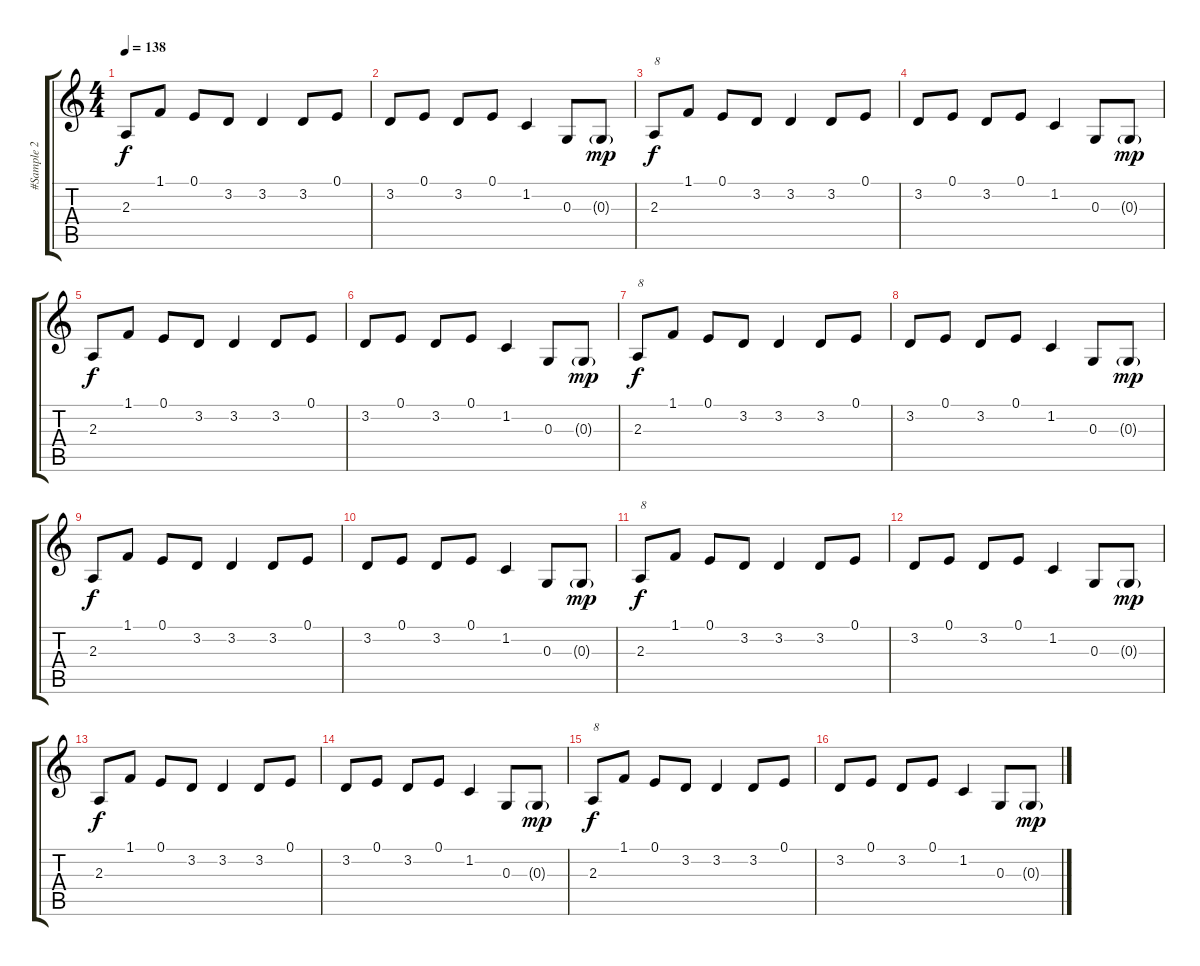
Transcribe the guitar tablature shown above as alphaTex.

\track ("#Sample 2" "#Sample 2") {instrument pad7halo}
\staff {score tabs}
\tuning (E4 B3 G3 D3 A2 E2) {hide}
\ts (4 4)
\tempo 138
\clef g2
\ks c
2.3.8{dy f} 1.1.8 0.1.8 3.2.8 3.2.4 3.2.8 0.1.8 |
3.2.8 0.1.8 3.2.8 0.1.8 1.2.4 0.3.8 0.3{g}.8{dy mp} |
2.3.8{txt "8" dy f volume 8} 1.1.8 0.1.8 3.2.8 3.2.4 3.2.8 0.1.8 |
3.2.8 0.1.8 3.2.8 0.1.8 1.2.4 0.3.8 0.3{g}.8{dy mp} |
2.3.8{dy f} 1.1.8 0.1.8 3.2.8 3.2.4 3.2.8 0.1.8 |
3.2.8 0.1.8 3.2.8 0.1.8 1.2.4 0.3.8 0.3{g}.8{dy mp} |
2.3.8{txt "8" dy f volume 8} 1.1.8 0.1.8 3.2.8 3.2.4 3.2.8 0.1.8 |
3.2.8 0.1.8 3.2.8 0.1.8 1.2.4 0.3.8 0.3{g}.8{dy mp} |
2.3.8{dy f} 1.1.8 0.1.8 3.2.8 3.2.4 3.2.8 0.1.8 |
3.2.8 0.1.8 3.2.8 0.1.8 1.2.4 0.3.8 0.3{g}.8{dy mp} |
2.3.8{txt "8" dy f volume 8} 1.1.8 0.1.8 3.2.8 3.2.4 3.2.8 0.1.8 |
3.2.8 0.1.8 3.2.8 0.1.8 1.2.4 0.3.8 0.3{g}.8{dy mp} |
2.3.8{dy f} 1.1.8 0.1.8 3.2.8 3.2.4 3.2.8 0.1.8 |
3.2.8 0.1.8 3.2.8 0.1.8 1.2.4 0.3.8 0.3{g}.8{dy mp} |
2.3.8{txt "8" dy f volume 8} 1.1.8 0.1.8 3.2.8 3.2.4 3.2.8 0.1.8 |
3.2.8 0.1.8 3.2.8 0.1.8 1.2.4 0.3.8 0.3{g}.8{dy mp}
